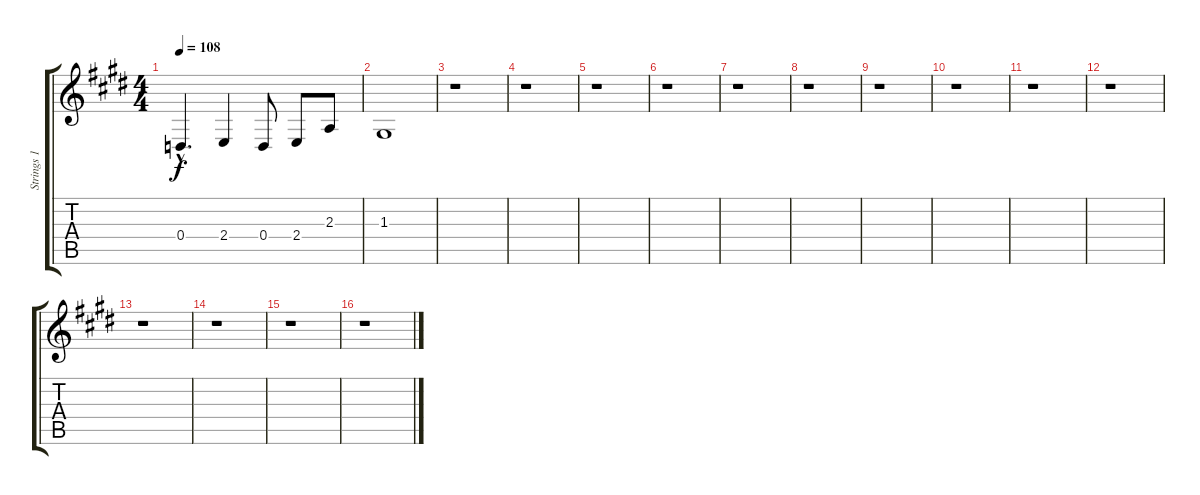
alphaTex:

\track ("Strings 1" "Strings 1") {instrument cello}
\staff {score tabs}
\tuning (E4 B3 G3 D3 A2 E2) {hide}
\ts (4 4)
\tempo 108
\clef g2
\ks c#minor
0.4{hac}.4{d dy f balance 10} 2.4.4 0.4.8 2.4.8 2.3.8 |
1.3.1{balance 1} |
r.1 |
r.1 |
r.1 |
r.1 |
r.1 |
r.1 |
r.1 |
r.1 |
r.1 |
r.1 |
r.1 |
r.1 |
r.1 |
r.1
